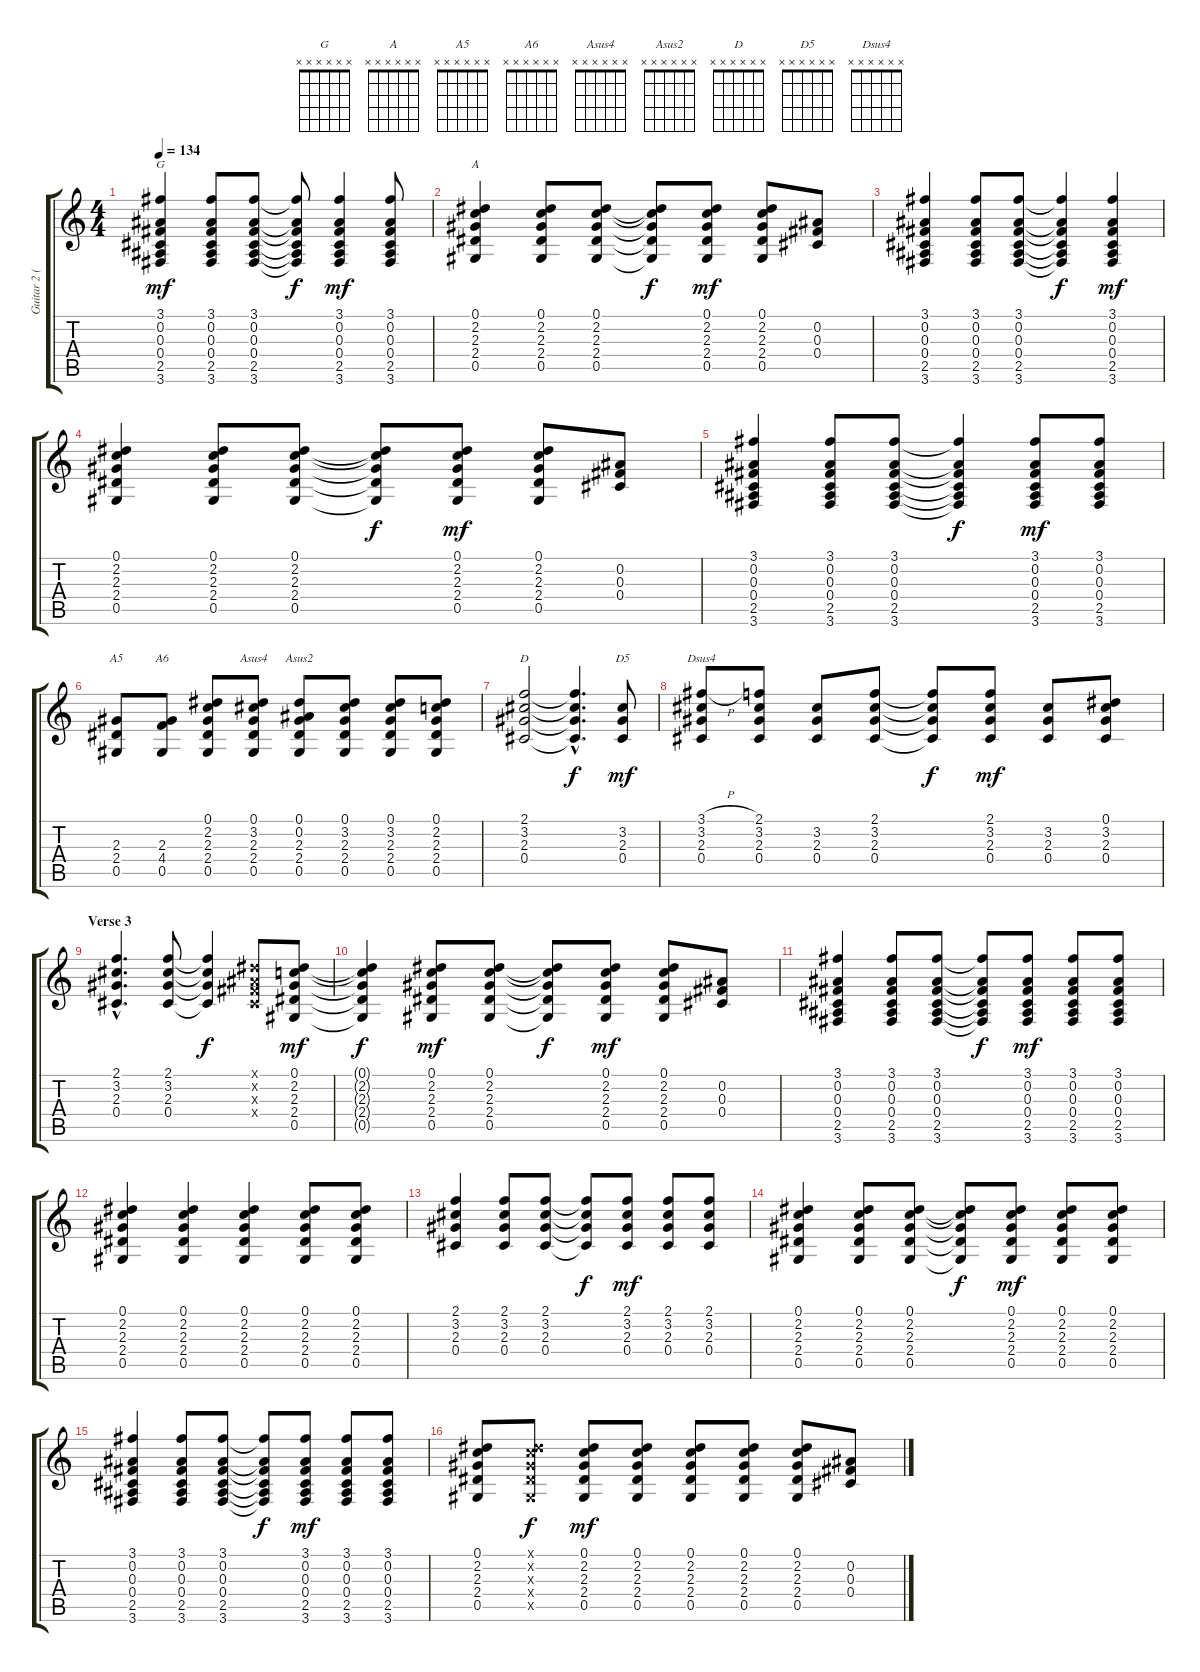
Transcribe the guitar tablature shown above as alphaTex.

\track ("Guitar 2 (Izzy)" "Guitar 2 (") {instrument acousticguitarsteel}
\staff {score tabs}
\tuning (Eb4 Bb3 Gb3 Db3 Ab2 Eb2) {hide}
\chord ("G" x x x x x x) {firstfret 0}
\chord ("A" x x x x x x) {firstfret 0}
\chord ("A5" x x x x x x) {firstfret 0}
\chord ("A6" x x x x x x) {firstfret 0}
\chord ("Asus4" x x x x x x) {firstfret 0}
\chord ("Asus2" x x x x x x) {firstfret 0}
\chord ("D" x x x x x x) {firstfret 0}
\chord ("D5" x x x x x x) {firstfret 0}
\chord ("Dsus4" x x x x x x) {firstfret 0}
\ts (4 4)
\tempo 134
\clef g2
\ks c
(3.1 0.2 0.3 0.4 2.5 3.6).4{ch "G" dy mf} (3.1 0.2 0.3 0.4 2.5 3.6).8 (3.1 0.2 0.3 0.4 2.5 3.6).8 (3.1{t} 0.2{t} 0.3{t} 0.4{t} 2.5{t} 3.6{t}).8{dy f} (3.1 0.2 0.3 0.4 2.5 3.6).4{dy mf} (3.1 0.2 0.3 0.4 2.5 3.6).8 |
(0.1 2.2 2.3 2.4 0.5).4{ch "A"} (0.1 2.2 2.3 2.4 0.5).8 (0.1 2.2 2.3 2.4 0.5).8 (0.1{t} 2.2{t} 2.3{t} 2.4{t} 0.5{t}).8{dy f} (0.1 2.2 2.3 2.4 0.5).8{dy mf} (0.1 2.2 2.3 2.4 0.5).8 (0.2 0.3 0.4).8 |
(3.1 0.2 0.3 0.4 2.5 3.6).4 (3.1 0.2 0.3 0.4 2.5 3.6).8 (3.1 0.2 0.3 0.4 2.5 3.6).8 (3.1{t} 0.2{t} 0.3{t} 0.4{t} 2.5{t} 3.6{t}).4{dy f} (3.1 0.2 0.3 0.4 2.5 3.6).4{dy mf} |
(0.1 2.2 2.3 2.4 0.5).4 (0.1 2.2 2.3 2.4 0.5).8 (0.1 2.2 2.3 2.4 0.5).8 (0.1{t} 2.2{t} 2.3{t} 2.4{t} 0.5{t}).8{dy f} (0.1 2.2 2.3 2.4 0.5).8{dy mf} (0.1 2.2 2.3 2.4 0.5).8 (0.2 0.3 0.4).8 |
(3.1 0.2 0.3 0.4 2.5 3.6).4 (3.1 0.2 0.3 0.4 2.5 3.6).8 (3.1 0.2 0.3 0.4 2.5 3.6).8 (3.1{t} 0.2{t} 0.3{t} 0.4{t} 2.5{t} 3.6{t}).4{dy f} (3.1 0.2 0.3 0.4 2.5 3.6).8{dy mf} (3.1 0.2 0.3 0.4 2.5 3.6).8 |
(2.3 2.4 0.5).8{ch "A5"} (2.3 4.4 0.5).8{ch "A6"} (0.1 2.2 2.3 2.4 0.5).8 (0.1 3.2 2.3 2.4 0.5).8{ch "Asus4"} (0.1 0.2 2.3 2.4 0.5).8{ch "Asus2"} (0.1 3.2 2.3 2.4 0.5).8 (0.1 3.2 2.3 2.4 0.5).8 (0.1 2.2 2.3 2.4 0.5).8 |
(2.1 3.2 2.3 0.4).2{ch "D"} (2.1{hac t} 3.2{hac t} 2.3{hac t} 0.4{hac t}).4{d dy f} (3.2 2.3 0.4).8{ch "D5" dy mf} |
(3.1{h} 3.2 2.3 0.4).8{ch "Dsus4"} (2.1 3.2 2.3 0.4).8 (3.2 2.3 0.4).8 (2.1 3.2 2.3 0.4).8 (2.1{t} 3.2{t} 2.3{t} 0.4{t}).8{dy f} (2.1 3.2 2.3 0.4).8{dy mf} (3.2 2.3 0.4).8 (0.1 3.2 2.3 0.4).8 |
\section ("" "Verse 3")
(2.1{hac} 3.2{hac} 2.3{hac} 0.4{hac}).4{d} (2.1 3.2 2.3 0.4).8 (2.1{t} 3.2{t} 2.3{t} 0.4{t}).4{dy f} (0.1{x} 0.2{x} 0.3{x} 0.4{x}).8 (0.1 2.2 2.3 2.4 0.5).8{dy mf} |
(0.1{t} 2.2{t} 2.3{t} 2.4{t} 0.5{t}).4{dy f} (0.1 2.2 2.3 2.4 0.5).8{dy mf} (0.1 2.2 2.3 2.4 0.5).8 (0.1{t} 2.2{t} 2.3{t} 2.4{t} 0.5{t}).8{dy f} (0.1 2.2 2.3 2.4 0.5).8{dy mf} (0.1 2.2 2.3 2.4 0.5).8 (0.2 0.3 0.4).8 |
(3.1 0.2 0.3 0.4 2.5 3.6).4 (3.1 0.2 0.3 0.4 2.5 3.6).8 (3.1 0.2 0.3 0.4 2.5 3.6).8 (3.1{t} 0.2{t} 0.3{t} 0.4{t} 2.5{t} 3.6{t}).8{dy f} (3.1 0.2 0.3 0.4 2.5 3.6).8{dy mf} (3.1 0.2 0.3 0.4 2.5 3.6).8 (3.1 0.2 0.3 0.4 2.5 3.6).8 |
(0.1 2.2 2.3 2.4 0.5).4 (0.1 2.2 2.3 2.4 0.5).4 (0.1 2.2 2.3 2.4 0.5).4 (0.1 2.2 2.3 2.4 0.5).8 (0.1 2.2 2.3 2.4 0.5).8 |
(2.1 3.2 2.3 0.4).4 (2.1 3.2 2.3 0.4).8 (2.1 3.2 2.3 0.4).8 (2.1{t} 3.2{t} 2.3{t} 0.4{t}).8{dy f} (2.1 3.2 2.3 0.4).8{dy mf} (2.1 3.2 2.3 0.4).8 (2.1 3.2 2.3 0.4).8 |
(0.1 2.2 2.3 2.4 0.5).4 (0.1 2.2 2.3 2.4 0.5).8 (0.1 2.2 2.3 2.4 0.5).8 (0.1{t} 2.2{t} 2.3{t} 2.4{t} 0.5{t}).8{dy f} (0.1 2.2 2.3 2.4 0.5).8{dy mf} (0.1 2.2 2.3 2.4 0.5).8 (0.1 2.2 2.3 2.4 0.5).8 |
(3.1 0.2 0.3 0.4 2.5 3.6).4 (3.1 0.2 0.3 0.4 2.5 3.6).8 (3.1 0.2 0.3 0.4 2.5 3.6).8 (3.1{t} 0.2{t} 0.3{t} 0.4{t} 2.5{t} 3.6{t}).8{dy f} (3.1 0.2 0.3 0.4 2.5 3.6).8{dy mf} (3.1 0.2 0.3 0.4 2.5 3.6).8 (3.1 0.2 0.3 0.4 2.5 3.6).8 |
(0.1 2.2 2.3 2.4 0.5).8 (0.1{x} 2.2{x} 2.3{x} 2.4{x} 0.5{x}).8{dy f} (0.1 2.2 2.3 2.4 0.5).8{dy mf} (0.1 2.2 2.3 2.4 0.5).8 (0.1 2.2 2.3 2.4 0.5).8 (0.1 2.2 2.3 2.4 0.5).8 (0.1 2.2 2.3 2.4 0.5).8 (0.2 0.3 0.4).8
